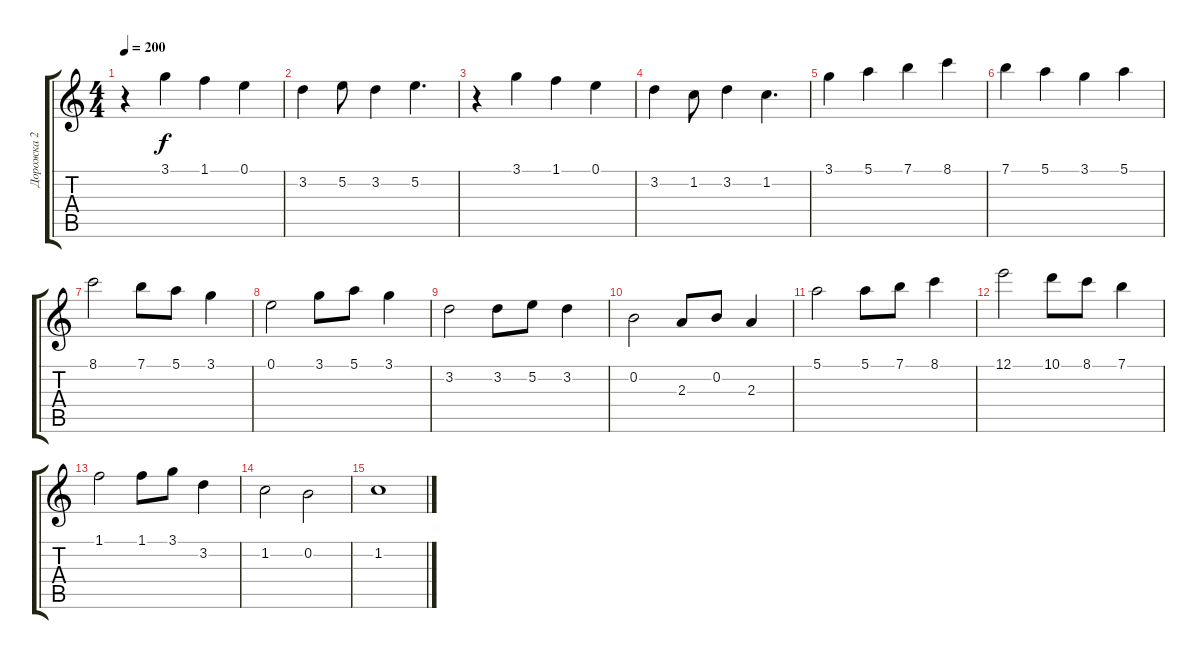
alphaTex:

\track ("Дорожка 2" "Дорожка 2") {instrument distortionguitar}
\staff {score tabs}
\tuning (E4 B3 G3 D3 A2 E2) {hide}
\ts (4 4)
\tempo 200
\clef g2
\ks c
r.4{dy f} 3.1.4 1.1.4 0.1.4 |
3.2.4 5.2.8 3.2.4 5.2.4{d} |
r.4 3.1.4 1.1.4 0.1.4 |
3.2.4 1.2.8 3.2.4 1.2.4{d} |
3.1.4 5.1.4 7.1.4 8.1.4 |
7.1.4 5.1.4 3.1.4 5.1.4 |
8.1.2 7.1.8 5.1.8 3.1.4 |
0.1.2 3.1.8 5.1.8 3.1.4 |
3.2.2 3.2.8 5.2.8 3.2.4 |
0.2.2 2.3.8 0.2.8 2.3.4 |
5.1.2 5.1.8 7.1.8 8.1.4 |
12.1.2 10.1.8 8.1.8 7.1.4 |
1.1.2 1.1.8 3.1.8 3.2.4 |
1.2.2 0.2.2 |
1.2.1
